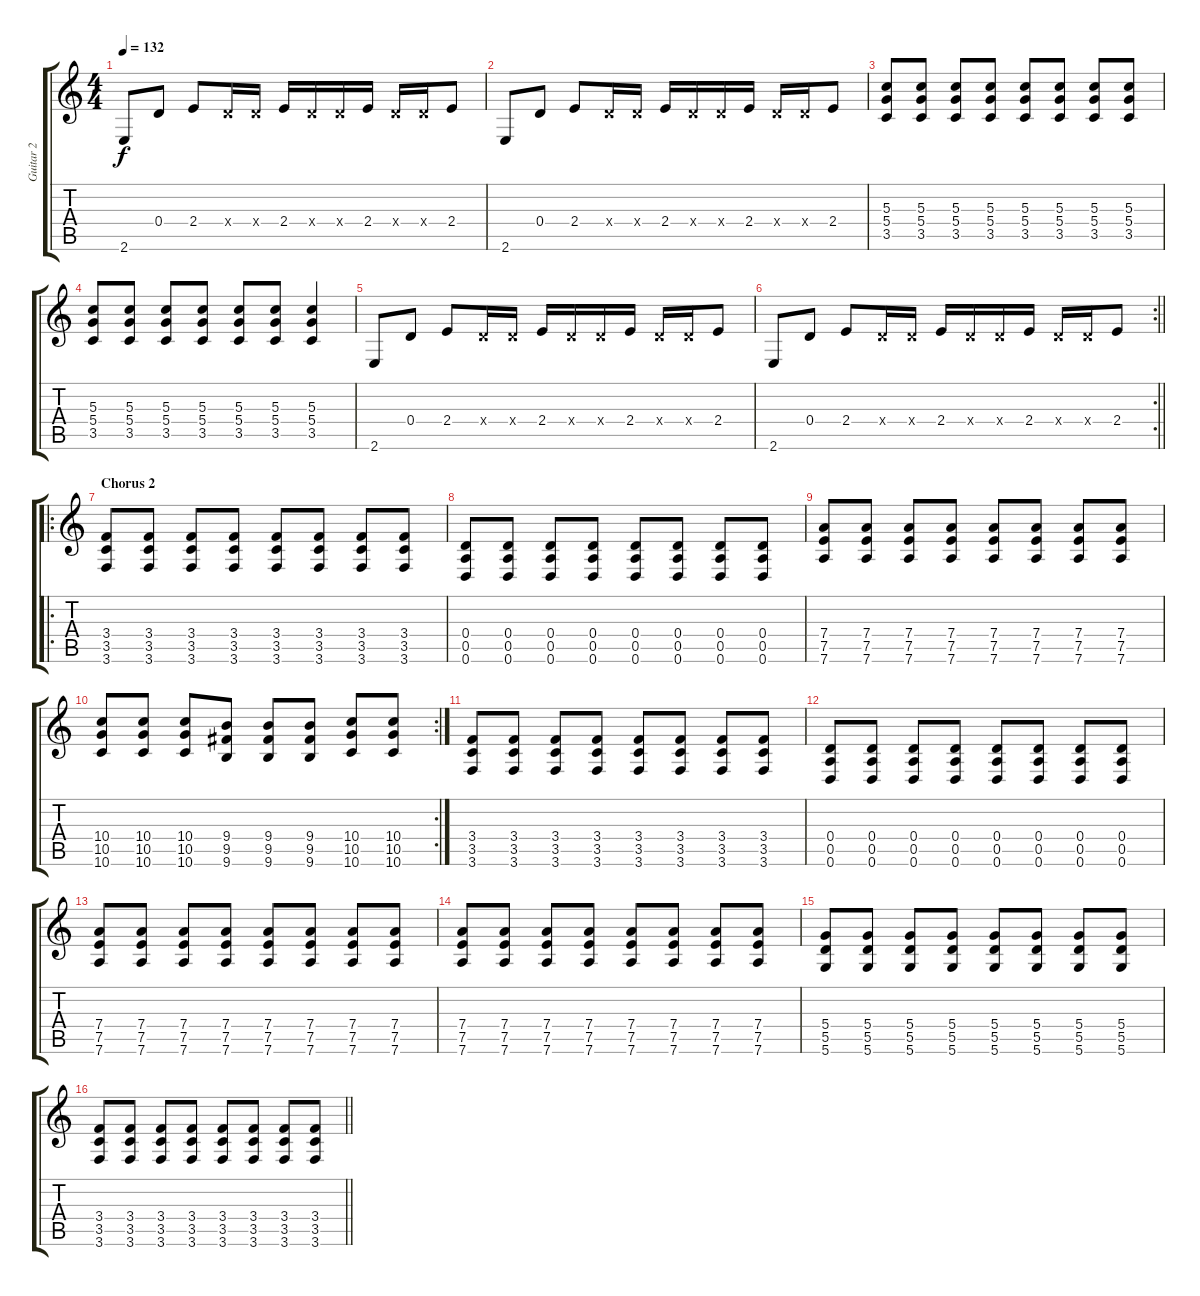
\track ("Guitar 2" "Guitar 2") {instrument distortionguitar}
\staff {score tabs}
\tuning (E4 B3 G3 D3 A2 D2) {hide}
\ts (4 4)
\tempo 132
\clef g2
\ks c
2.6.8{dy f} 0.4.8 2.4.8 0.4{x}.16 0.4{x}.16 2.4.16 0.4{x}.16 0.4{x}.16 2.4.16 0.4{x}.16 0.4{x}.16 2.4.8 |
2.6.8 0.4.8 2.4.8 0.4{x}.16 0.4{x}.16 2.4.16 0.4{x}.16 0.4{x}.16 2.4.16 0.4{x}.16 0.4{x}.16 2.4.8 |
(5.3 5.4 3.5).8 (5.3 5.4 3.5).8 (5.3 5.4 3.5).8 (5.3 5.4 3.5).8 (5.3 5.4 3.5).8 (5.3 5.4 3.5).8 (5.3 5.4 3.5).8 (5.3 5.4 3.5).8 |
(5.3 5.4 3.5).8 (5.3 5.4 3.5).8 (5.3 5.4 3.5).8 (5.3 5.4 3.5).8 (5.3 5.4 3.5).8 (5.3 5.4 3.5).8 (5.3 5.4 3.5).4 |
2.6.8 0.4.8 2.4.8 0.4{x}.16 0.4{x}.16 2.4.16 0.4{x}.16 0.4{x}.16 2.4.16 0.4{x}.16 0.4{x}.16 2.4.8 |
\rc 2
\barLineRight lightlight
2.6.8 0.4.8 2.4.8 0.4{x}.16 0.4{x}.16 2.4.16 0.4{x}.16 0.4{x}.16 2.4.16 0.4{x}.16 0.4{x}.16 2.4.8 |
\ro
\section ("" "Chorus 2")
(3.4 3.5 3.6).8 (3.4 3.5 3.6).8 (3.4 3.5 3.6).8 (3.4 3.5 3.6).8 (3.4 3.5 3.6).8 (3.4 3.5 3.6).8 (3.4 3.5 3.6).8 (3.4 3.5 3.6).8 |
(0.4 0.5 0.6).8 (0.4 0.5 0.6).8 (0.4 0.5 0.6).8 (0.4 0.5 0.6).8 (0.4 0.5 0.6).8 (0.4 0.5 0.6).8 (0.4 0.5 0.6).8 (0.4 0.5 0.6).8 |
(7.4 7.5 7.6).8 (7.4 7.5 7.6).8 (7.4 7.5 7.6).8 (7.4 7.5 7.6).8 (7.4 7.5 7.6).8 (7.4 7.5 7.6).8 (7.4 7.5 7.6).8 (7.4 7.5 7.6).8 |
\rc 2
(10.4 10.5 10.6).8 (10.4 10.5 10.6).8 (10.4 10.5 10.6).8 (9.4 9.5 9.6).8 (9.4 9.5 9.6).8 (9.4 9.5 9.6).8 (10.4 10.5 10.6).8 (10.4 10.5 10.6).8 |
(3.4 3.5 3.6).8 (3.4 3.5 3.6).8 (3.4 3.5 3.6).8 (3.4 3.5 3.6).8 (3.4 3.5 3.6).8 (3.4 3.5 3.6).8 (3.4 3.5 3.6).8 (3.4 3.5 3.6).8 |
(0.4 0.5 0.6).8 (0.4 0.5 0.6).8 (0.4 0.5 0.6).8 (0.4 0.5 0.6).8 (0.4 0.5 0.6).8 (0.4 0.5 0.6).8 (0.4 0.5 0.6).8 (0.4 0.5 0.6).8 |
(7.4 7.5 7.6).8 (7.4 7.5 7.6).8 (7.4 7.5 7.6).8 (7.4 7.5 7.6).8 (7.4 7.5 7.6).8 (7.4 7.5 7.6).8 (7.4 7.5 7.6).8 (7.4 7.5 7.6).8 |
(7.4 7.5 7.6).8 (7.4 7.5 7.6).8 (7.4 7.5 7.6).8 (7.4 7.5 7.6).8 (7.4 7.5 7.6).8 (7.4 7.5 7.6).8 (7.4 7.5 7.6).8 (7.4 7.5 7.6).8 |
(5.4 5.5 5.6).8 (5.4 5.5 5.6).8 (5.4 5.5 5.6).8 (5.4 5.5 5.6).8 (5.4 5.5 5.6).8 (5.4 5.5 5.6).8 (5.4 5.5 5.6).8 (5.4 5.5 5.6).8 |
\barLineRight lightlight
(3.4 3.5 3.6).8 (3.4 3.5 3.6).8 (3.4 3.5 3.6).8 (3.4 3.5 3.6).8 (3.4 3.5 3.6).8 (3.4 3.5 3.6).8 (3.4 3.5 3.6).8 (3.4 3.5 3.6).8
